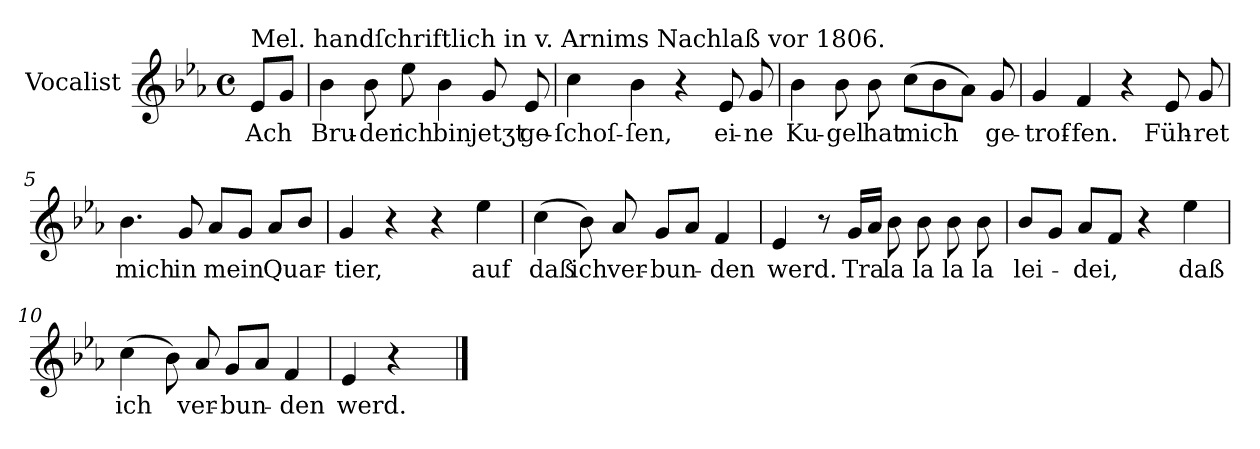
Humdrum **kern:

**kern	**text
*part1	*part1
*staff1	*staff1
*I"Vocalist	*
*k[b-e-a-]	*
*E-:	*
*M4/4	*
*met(c)	*
=	=
!LO:TX:a:t=Mel. handſchriftlich in v. Arnims Nachlaß vor 1806.	!
8e-L	Ach
8gJ	.
=1	=1
4b-	Bru-
8b-	-der
8ee-	ich
4b-	bin
8g	jetʒt
8e-	ge-
=2	=2
4cc	-ſchoſ-
4b-	-ſen,
4r	.
8e-	ei-
8g	-ne
=3	=3
4b-	Ku-
8b-	-gel
8b-	hat
(8ccL	mich
8b-	.
8a-J)	.
8g	ge-
=4	=4
4g	-trof-
4f	-fen.
4r	.
8e-	Füh-
8g	-ret
=5	=5
4.b-	mich
8g	in
8a-L	mein
8gJ	.
8a-L	Quar-
8b-J	.
=6	=6
4g	-tier,
4r	.
4r	.
4ee-	auf
=7	=7
(4cc	daß
8b-)	ich
8a-	ver-
8gL	-bun-
8a-J	.
4f	-den
=8	=8
4e-	werd.
8r	.
16gLL	Tra
16a-JJ	.
8b-	la
8b-	la
8b-	la
8b-	la
=9	=9
8b-L	lei-
8gJ	.
8a-L	-dei,
8fJ	.
4r	.
4ee-	daß
=10	=10
(4cc	ich
8b-)	.
8a-	ver-
8gL	-bun-
8a-J	.
4f	-den
=11	=11
4e-	werd.
!LO:N:vis=4	!
2r	.
==	==
*-	*-
